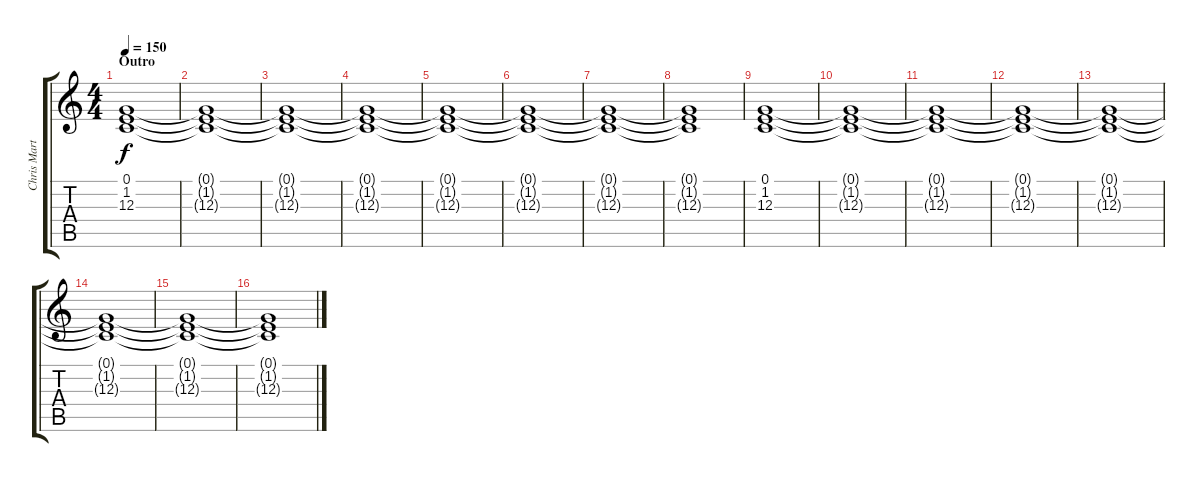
\track ("Chris Martin" "Chris Mart") {instrument synthstrings1}
\staff {score tabs}
\tuning (E4 B3 G3 D3 A2 E2) {hide}
\ts (4 4)
\section ("" "Outro")
\tempo 150
\clef g2
\ks c
(0.1 1.2 12.3).1{dy f} |
(0.1{t} 1.2{t} 12.3{t}).1 |
(0.1{t} 1.2{t} 12.3{t}).1 |
(0.1{t} 1.2{t} 12.3{t}).1 |
(0.1{t} 1.2{t} 12.3{t}).1 |
(0.1{t} 1.2{t} 12.3{t}).1 |
(0.1{t} 1.2{t} 12.3{t}).1 |
(0.1{t} 1.2{t} 12.3{t}).1 |
(0.1 1.2 12.3).1 |
(0.1{t} 1.2{t} 12.3{t}).1 |
(0.1{t} 1.2{t} 12.3{t}).1 |
(0.1{t} 1.2{t} 12.3{t}).1 |
(0.1{t} 1.2{t} 12.3{t}).1 |
(0.1{t} 1.2{t} 12.3{t}).1 |
(0.1{t} 1.2{t} 12.3{t}).1 |
(0.1{t} 1.2{t} 12.3{t}).1
